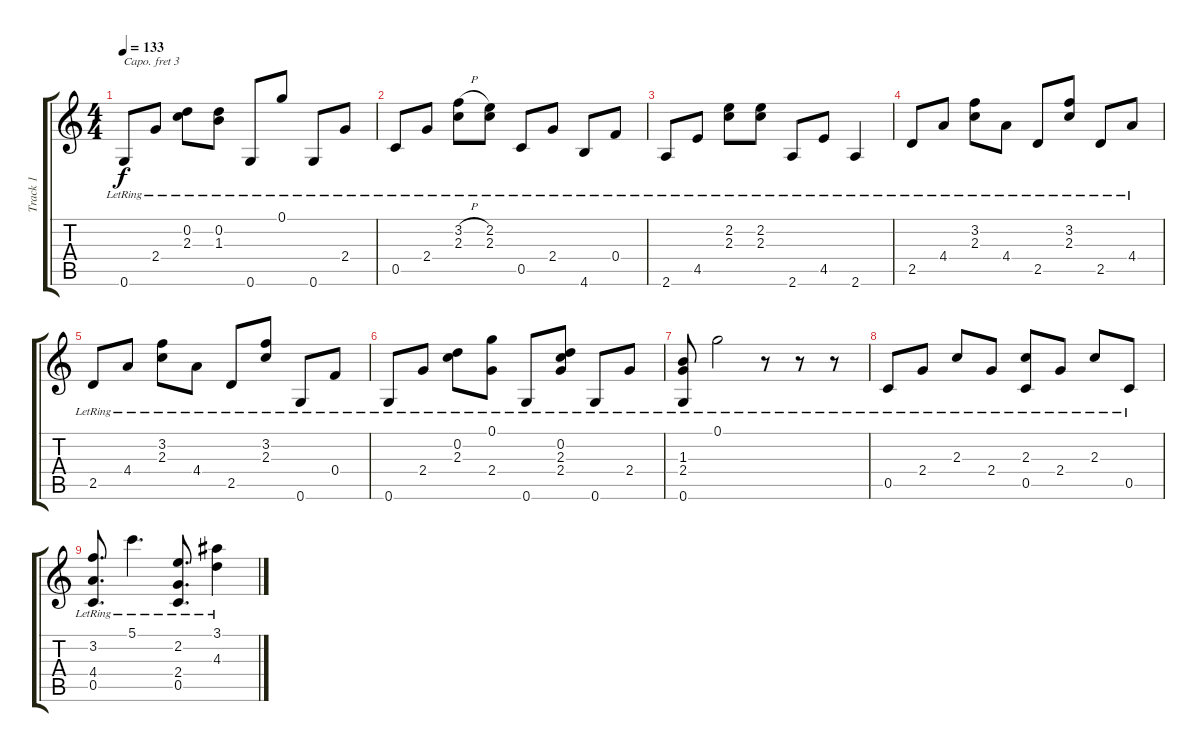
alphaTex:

\track ("Track 1" "Track 1") {instrument acousticguitarsteel}
\staff {score tabs}
\capo 3
\tuning (E4 B3 G3 D3 A2 E2) {hide}
\ts (4 4)
\tempo 133
\clef g2
\ks c
0.6{lr}.8{dy f} 2.4{lr}.8 (0.2{lr} 2.3{lr}).8 (0.2{lr} 1.3{lr}).8 0.6{lr}.8 0.1{lr}.8 0.6{lr}.8 2.4{lr}.8 |
0.5{lr}.8 2.4{lr}.8 (3.2{h lr} 2.3{lr}).8 (2.2{lr} 2.3{lr}).8 0.5{lr}.8 2.4{lr}.8 4.6{lr}.8 0.4{lr}.8 |
2.6{lr}.8 4.5{lr}.8 (2.2{lr} 2.3{lr}).8 (2.2{lr} 2.3{lr}).8 2.6{lr}.8 4.5{lr}.8 2.6{lr}.4 |
2.5{lr}.8 4.4{lr}.8 (3.2{lr} 2.3{lr}).8 4.4{lr}.8 2.5{lr}.8 (3.2{lr} 2.3{lr}).8 2.5{lr}.8 4.4{lr}.8 |
2.5{lr}.8 4.4{lr}.8 (3.2{lr} 2.3{lr}).8 4.4{lr}.8 2.5{lr}.8 (3.2{lr} 2.3{lr}).8 0.6{lr}.8 0.4{lr}.8 |
0.6{lr}.8 2.4{lr}.8 (0.2{lr} 2.3{lr}).8 (0.1{lr} 2.4{lr}).8 0.6{lr}.8 (0.2{lr} 2.3{lr} 2.4{lr}).8 0.6{lr}.8 2.4{lr}.8 |
(1.3{lr} 2.4{lr} 0.6{lr}).8 0.1{lr}.2 r.8 r.8 r.8 |
0.5{lr}.8 2.4{lr}.8 2.3{lr}.8 2.4{lr}.8 (2.3{lr} 0.5{lr}).8 2.4{lr}.8 2.3{lr}.8 0.5{lr}.8 |
(3.2{lr} 4.4{lr} 0.5{lr}).8{d} 5.1{lr}.4{d} (2.2{lr} 2.4{lr} 0.5{lr}).8{d} (3.1{lr} 4.3{lr}).4
